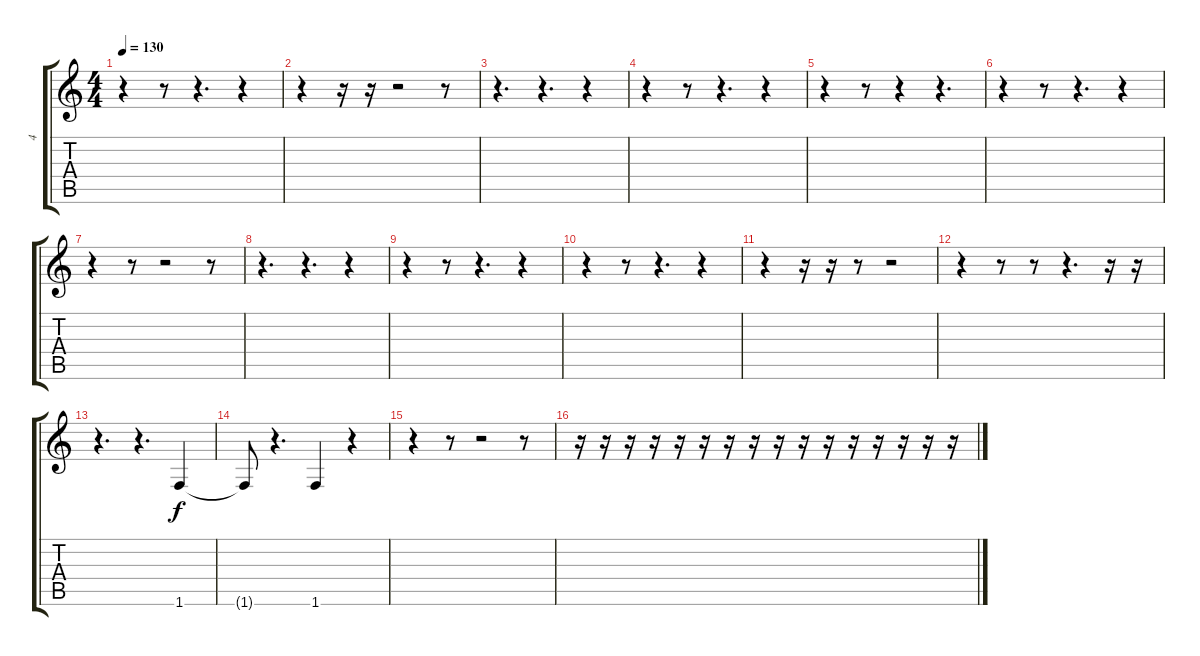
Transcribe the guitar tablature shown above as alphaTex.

\track ("4" "4") {instrument electricbassfinger}
\staff {score tabs}
\tuning (E4 B3 G3 D3 A2 E2) {hide}
\ts (4 4)
\tempo 130
\clef g2
\ks c
r.4{dy f} r.8 r.4{d} r.4 |
r.4 r.16 r.16 r.2 r.8 |
r.4{d} r.4{d} r.4 |
r.4 r.8 r.4{d} r.4 |
r.4 r.8 r.4 r.4{d} |
r.4 r.8 r.4{d} r.4 |
r.4 r.8 r.2 r.8 |
r.4{d} r.4{d} r.4 |
r.4 r.8 r.4{d} r.4 |
r.4 r.8 r.4{d} r.4 |
r.4 r.16 r.16 r.8 r.2 |
r.4 r.8 r.8 r.4{d} r.16 r.16 |
r.4{d} r.4{d} 1.6.4 |
1.6{t}.8 r.4{d} 1.6.4 r.4 |
r.4 r.8 r.2 r.8 |
r.16 r.16 r.16 r.16 r.16 r.16 r.16 r.16 r.16 r.16 r.16 r.16 r.16 r.16 r.16 r.16
